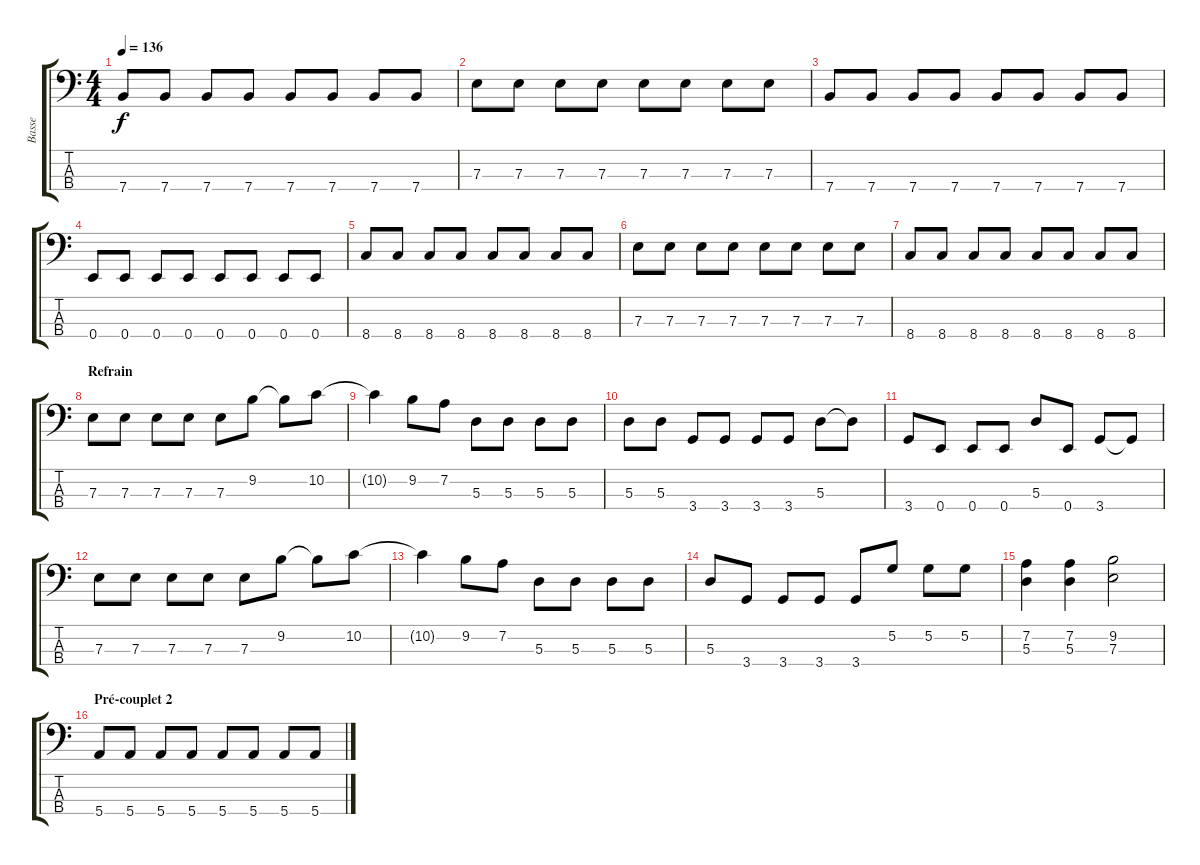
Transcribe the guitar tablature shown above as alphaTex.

\track ("Basse" "Basse") {instrument electricbassfinger}
\staff {score tabs}
\tuning (G2 D2 A1 E1) {hide}
\ts (4 4)
\tempo 136
\clef f4
\ks c
7.4.8{dy f} 7.4.8 7.4.8 7.4.8 7.4.8 7.4.8 7.4.8 7.4.8 |
7.3.8 7.3.8 7.3.8 7.3.8 7.3.8 7.3.8 7.3.8 7.3.8 |
7.4.8 7.4.8 7.4.8 7.4.8 7.4.8 7.4.8 7.4.8 7.4.8 |
0.4.8 0.4.8 0.4.8 0.4.8 0.4.8 0.4.8 0.4.8 0.4.8 |
8.4.8 8.4.8 8.4.8 8.4.8 8.4.8 8.4.8 8.4.8 8.4.8 |
7.3.8 7.3.8 7.3.8 7.3.8 7.3.8 7.3.8 7.3.8 7.3.8 |
8.4.8 8.4.8 8.4.8 8.4.8 8.4.8 8.4.8 8.4.8 8.4.8 |
\section ("" "Refrain")
7.3.8 7.3.8 7.3.8 7.3.8 7.3.8 9.2.8 9.2{t}.8 10.2.8 |
10.2{t}.4 9.2.8 7.2.8 5.3.8 5.3.8 5.3.8 5.3.8 |
5.3.8 5.3.8 3.4.8 3.4.8 3.4.8 3.4.8 5.3.8 5.3{t}.8 |
3.4.8 0.4.8 0.4.8 0.4.8 5.3.8 0.4.8 3.4.8 3.4{t}.8 |
7.3.8 7.3.8 7.3.8 7.3.8 7.3.8 9.2.8 9.2{t}.8 10.2.8 |
10.2{t}.4 9.2.8 7.2.8 5.3.8 5.3.8 5.3.8 5.3.8 |
5.3.8 3.4.8 3.4.8 3.4.8 3.4.8 5.2.8 5.2.8 5.2.8 |
(7.2 5.3).4 (7.2 5.3).4 (9.2 7.3).2 |
\section ("" "Pré-couplet 2")
5.4.8 5.4.8 5.4.8 5.4.8 5.4.8 5.4.8 5.4.8 5.4.8
